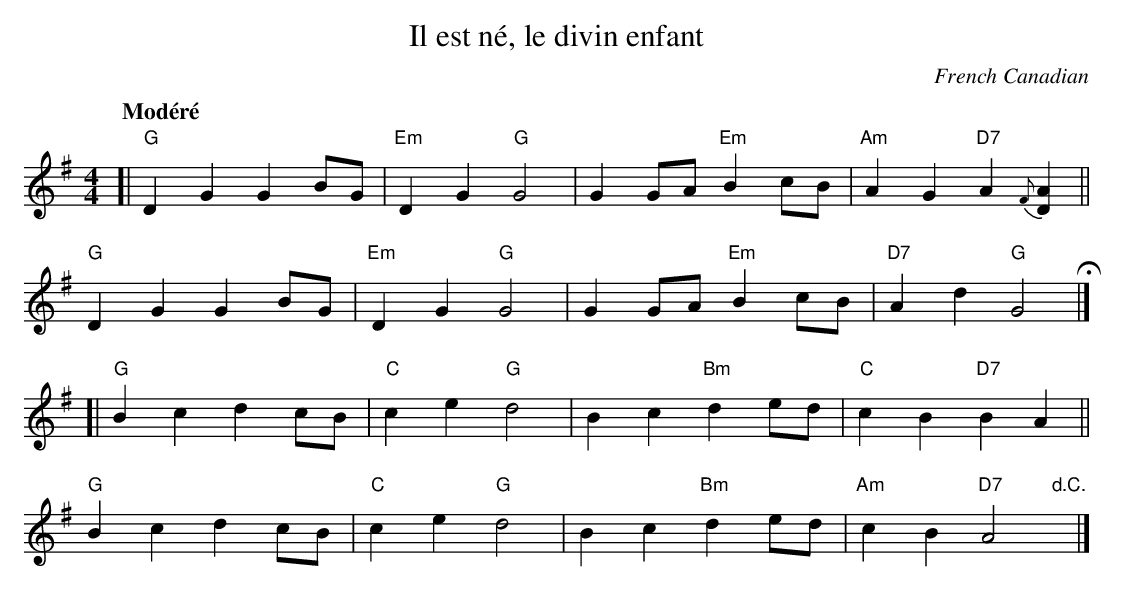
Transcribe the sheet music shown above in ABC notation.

X:1
T: Il est n\'e, le divin enfant
O: French Canadian
Q: 100
Q: "Mod\'er\'e"
M: 4/4
L: 1/8
K: G
[|\
"G"D2G2 G2BG | "Em"D2G2 "G"G4 | G2GA "Em"B2cB | "Am"A2G2 "D7"A2{F}[A2D2] ||
"G"D2G2 G2BG | "Em"D2G2 "G"G4 | G2GA "Em"B2cB | "D7"A2d2 "G"G4 H|]
[|\
"G"B2c2 d2cB | "C"c2e2 "G"d4 | B2c2 "Bm"d2ed |  "C"c2B2 "D7"B2A2 ||
"G"B2c2 d2cB | "C"c2e2 "G"d4 | B2c2 "Bm"d2ed | "Am"c2B2 "D7"A4"d.C."y|]
